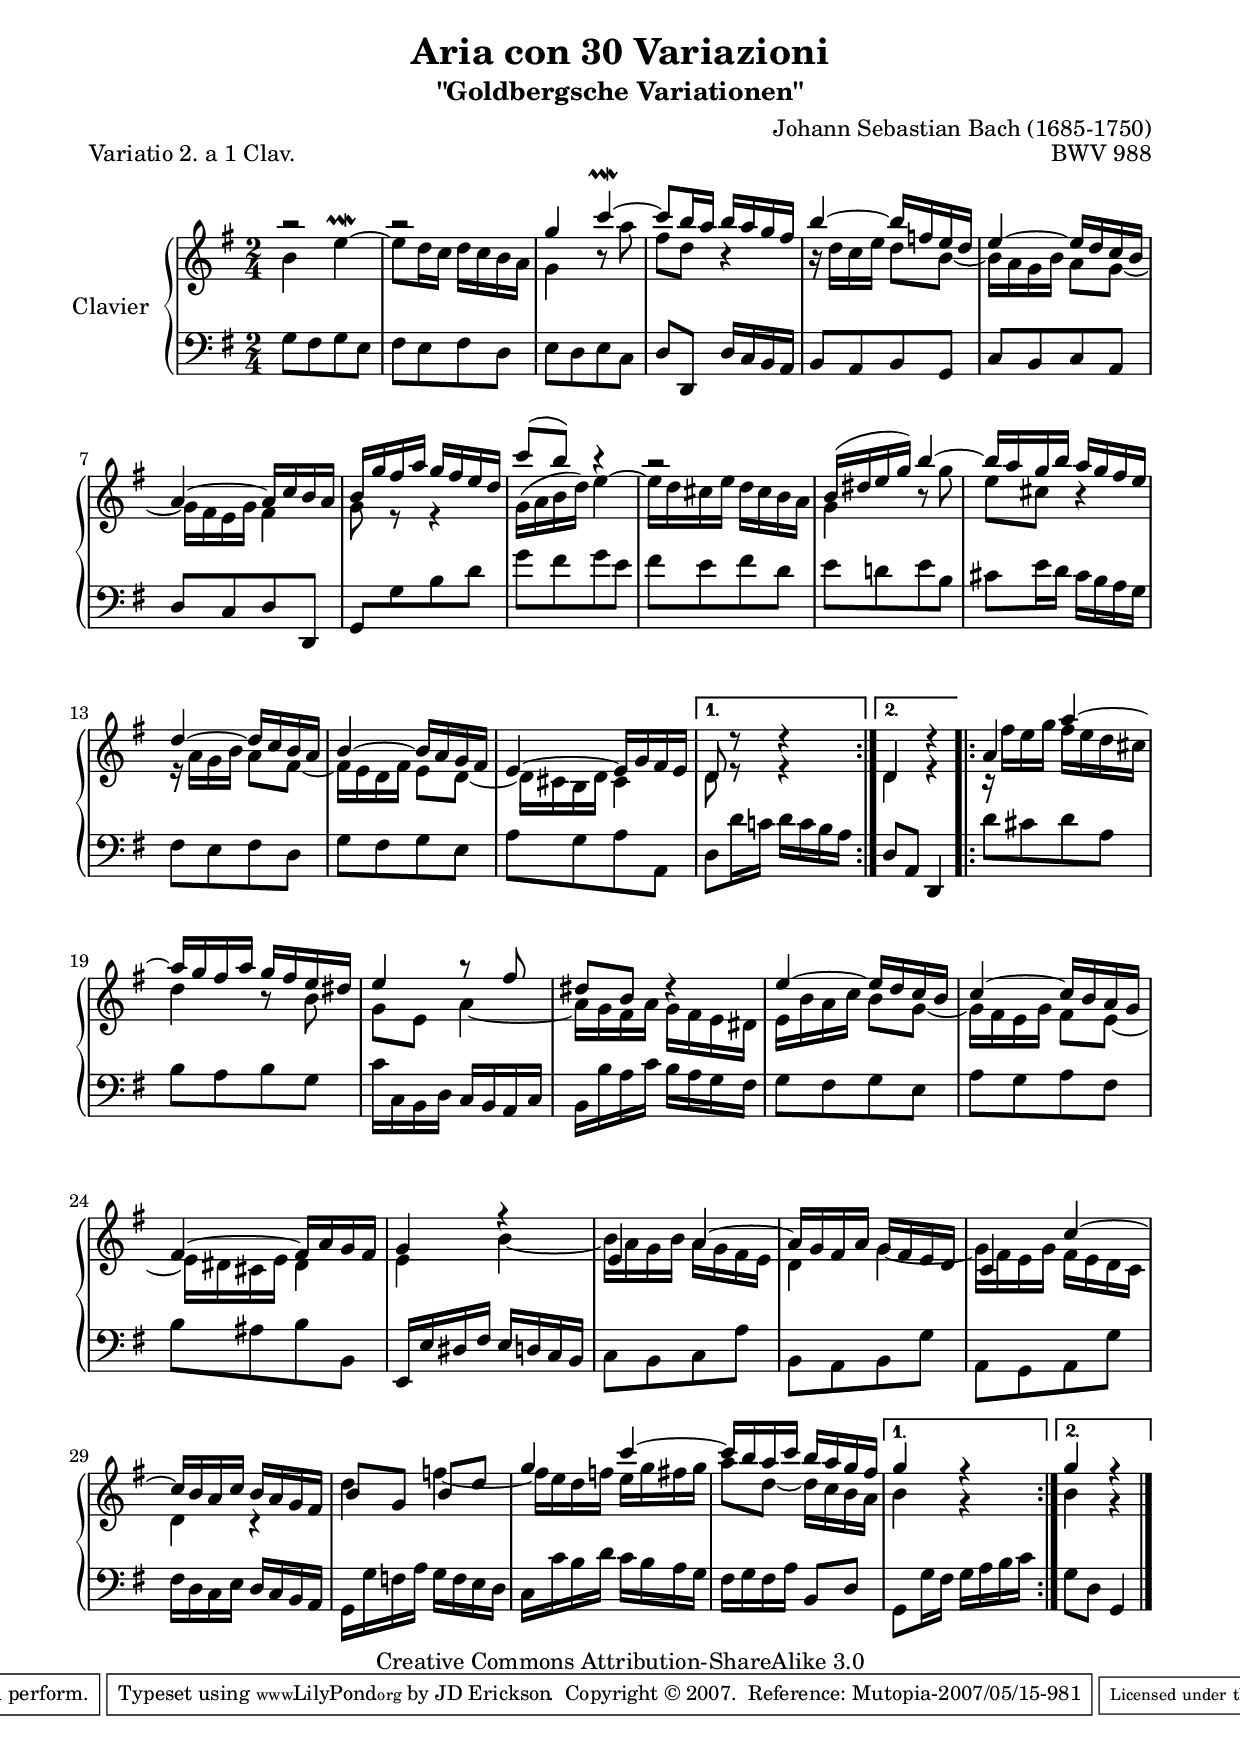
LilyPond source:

\version "2.10.23"

% Uncomment paper block below for fewer pages (or in the case of this piece, if you want A4 size paper).
%\paper {
%       between-system-padding = #0.1
%       between-system-space = #0.1
%       ragged-last-bottom = ##f
%       ragged-bottom = ##f
%}

%Uncomment paper block below for evenly-filled pages.
\paper {
  page-top-space = #0.0
  %indent = 0.0
  line-width = 18.0\cm
  ragged-bottom = ##f
  ragged-last-bottom = ##f
}

%#(set-default-paper-size "a4")
%#(set-default-paper-size "letter")

% Tweak this if you want, but I think it looks best if you leave this commented out.
%#(set-global-staff-size 20)

\header  {
        title = "Aria con 30 Variazioni"
        subtitle = "\"Goldbergsche Variationen\""
        piece = "Variatio 2. a 1 Clav."
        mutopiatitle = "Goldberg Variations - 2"
        composer = "Johann Sebastian Bach (1685-1750)"
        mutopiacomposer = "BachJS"
        opus = "BWV 988"
        date = "1741"
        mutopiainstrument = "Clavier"
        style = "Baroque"
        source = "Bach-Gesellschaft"
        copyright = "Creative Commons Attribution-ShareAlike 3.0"
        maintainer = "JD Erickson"
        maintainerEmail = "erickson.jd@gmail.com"
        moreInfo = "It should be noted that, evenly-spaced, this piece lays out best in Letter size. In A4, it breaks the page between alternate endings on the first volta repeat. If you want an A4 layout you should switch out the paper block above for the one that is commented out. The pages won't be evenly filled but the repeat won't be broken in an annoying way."
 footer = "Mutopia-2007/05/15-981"
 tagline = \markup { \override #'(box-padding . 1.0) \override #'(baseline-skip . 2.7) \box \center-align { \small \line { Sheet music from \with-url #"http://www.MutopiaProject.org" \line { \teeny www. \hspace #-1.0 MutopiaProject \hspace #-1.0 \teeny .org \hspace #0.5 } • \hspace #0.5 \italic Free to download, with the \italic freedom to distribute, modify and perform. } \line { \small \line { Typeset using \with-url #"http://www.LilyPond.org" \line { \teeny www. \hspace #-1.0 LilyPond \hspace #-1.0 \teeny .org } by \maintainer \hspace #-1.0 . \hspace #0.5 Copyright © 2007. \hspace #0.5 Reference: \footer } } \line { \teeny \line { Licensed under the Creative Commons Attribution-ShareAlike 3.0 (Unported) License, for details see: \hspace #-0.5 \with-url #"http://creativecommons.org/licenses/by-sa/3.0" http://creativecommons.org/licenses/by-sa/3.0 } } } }
}

%%  
%% Common Macros
%%

staffUpper = {\change Staff = upper \stemDown}
staffLower = {\change Staff = lower \stemUp}
startRepeat = {\set Score.repeatCommands = #'(start-repeat)}
endRepeat = {\set Score.repeatCommands = #'(end-repeat)}
stemExtend = \once \override Stem #'length = #22
noFlag = \once \override Stem #'flag-style = #'no-flag


%%
%% Soprano Voice
%%

soprano = \relative c''' {
    \override Script #'padding = #1.0
    \repeat volta 2 { %begin repeated section
        %1-5
        a2\rest
        a2\rest
        g4 c4^~\prallmordent
        c8 b16 a16 b16 a16 g16 fis16
        b4^~ b16 f16 e16 d16
  
        %6-10
        e4^~ e16 d16 c16 b16
        a4^~ a16 c16 b16 a16
        b16 g'16 fis16 a16 g16 fis16 e16 d16
        c'8^( b8) b4\rest
        r2

        %11-15
        b,16^( dis16 e16 g16) b4^~
        b16 a16 g16 b16 a16 g16 fis16 e16 
        d4^~ d16 c16 b16 a16
        b4^~ b16 a16 g16 fis16
        e4^~ e16 g16 fis16 e16
}        
        %16-20
        \alternative { { d8 d'8\rest d4\rest } { d,4 d'4\rest } }             
     %end of repeated section
    \repeat volta 2 { %begin repeated section
        \stemUp a4 a'4^~
        a16 g16 fis16 a16 g16 fis16 e16 dis16
        e4 a8\rest fis8
        dis8 b8 d4\rest

        %21-25      
        e4^~ e16 d16 c16 b16
        c4^~ c16 b16 a16 g16
        fis4^~ fis16 a16 g16 fis16
        g4 f'4\rest
        e,4 a4^~ 

        %26-30       
        a16 g16 fis16 a16 g16 fis16 e16 d16
        c4 c'4^~
        c16 b16 a16 c16 b16 a16 g16 fis16
        b8[ g8] b8[ d8]
        g4 c4^~

        %31-32
        c16 b16 a16 c16 b16 a16 g16 fis16      
    } %end repeated section
        \alternative { { g4 f4\rest } { g4 f4\rest } }
}

%%
%% Alto Voice
%%

alto = \relative c'' {
        \override Script #'padding = #1.0
        \repeat volta 2 { %begin repeated section
        %1-5
        \stemDown b4 e4^~^\prallmordent
        e8 d16 c16 d16 c16 b16 a16
        g4 b8\rest a'8
        fis8 d8 b4\rest
        b16\rest d16[ c16 e16] d8 b8_~

        %6-10
        b16 a16 g16 b16 a8 g8_~
        g16 fis16 e16 g16 fis4
        g8 e8\rest e4\rest
        g16^( a16 b16 d16) e4^~
        e16 d16 cis16 e16 d16 cis16 b16 a16
        
        %11-15
        g4 b8\rest g'8
        e8 cis8 b4\rest
        e,16\rest a16[ g16 b16] a8 fis8_~
        fis16 e16 d16 fis16 e8 d8_~
        d16 cis16 b16 d16 cis4
}
        %16-20
        \alternative { { d8 e8\rest e4\rest } { d4 e4\rest } }     
        \repeat volta 2 { %begin repeated section
        \stemDown c16\rest fis'16[ e16 g16] fis16 e16 d16 cis16
        d4 b8\rest b8
        g8 e8 a4_~
        a16 g16 fis16 a16 g16 fis16 e16 dis!16

        %21-25    
        e16 b'16 a16 c16 b8 g8_~
        g16 fis16 e16 g16 fis8 e8_~
        e16 dis16 cis16 e16 dis4
        e4 b'4_~
        b16 a16 g16 b16 a16 g16 fis16 e16

        %26-30   
        d4 g4_~
        g16 fis16 e16 g16 fis16 e16 d16 c16
        d4 c4\rest
        d'4 f4_~
        f16 e16 d16 f16 e16 g16 fis16 g16

        %31-32
        a8 d,8_~ d16 c16 b16 a16
    }   %end repeated section
        \alternative { { b4 g4\rest } { b4 g4\rest } }
}

%%
%% Bass Voice
%%

bass = \relative c' {
    \repeat volta 2 { %begin repeated section
        %1-5
        \stemDown g8[ fis8 g8 e8]   
        fis8[ e8 fis8 d8]
        e8[ d8 e8 c8]
        \stemUp d8 d,8 d'16 c16 b16 a16
        b8[ a8 b8 g8]

        %6-10
        c8[ b8 c8 a8]
        d8[ c8 d8 d,8]
        g8[ \stemDown g'8 b8 d8]
        g8[ fis8 g8 e8] 
        fis8[ e8 fis8 d8]    

        %11-15
        e8[ d!8 e8 b8]
        cis8[ e16 d16] cis16 b16 a16 g16 
        fis8[ e8 fis8 d8] 
        g8[ fis8 g8 e8]
        a8[ g8 a8 a,8]   
}
        %16-20
        \alternative { { d8[ d'16 c!16] d16 c16 b16 a16  } { \stemUp d,8 a8 d,4 } }
        \repeat volta 2 { %begin repeated section
        \stemDown d''8[ cis8 d8 a8]
        b8[ a8 b8 g8]
        c16 c,16 b16 d16 \stemUp c16 b16 a16 c16
        \stemDown b16 b'16 a16 c16 b16 a16 g16 fis16

        %21-25
        g8[ fis8 g8 e8] 
        a8[ g8 a8 fis8]
        b8[ ais8 b8 b,8]
        \stemUp e,16 e'16 dis16 fis16 e16 d16 c16 b16
        \stemDown c8[ b8 c8 a'8]    

        %26-30
        b,8[ a8 b8 g'8]
        a,8[ g8 a8 g'8]
        fis16 d16 c16 e16 \stemUp d16 c16 b16 a16
        \stemDown g16 g'16 f16 a16 g16 f16 e16 d16
        c16 c'16 b16 d16 c16 b16 a16 g16   

        %31-32
        fis16 g16 fis16 a16 \stemUp b,8 d8
    } %end repeated section
        \alternative { { \stemDown g,8[ g'16 fis16] g16 a16 b16 c16 } { \stemDown g8 d8 \stemUp g,4 } }
    
}

%%
%% Layout
%%

\score  {
    \context PianoStaff <<
        \override PianoStaff.VerticalAlignment #'forced-distance = #11.3
        \set PianoStaff.instrumentName = "Clavier  "
        \set PianoStaff.midiInstrument = "harpsichord"
        \context Staff = "upper" { \clef treble \key g \major \time 2/4 << \soprano \\ \alto >>  }
        \context Staff = "lower"  { \clef bass \key g \major \time 2/4 \bass \bar "|." }
    >>

    \midi  { 
        
    }
 
    \layout  { 
        \context  { 
            \PianoStaff
        }
    }
}
